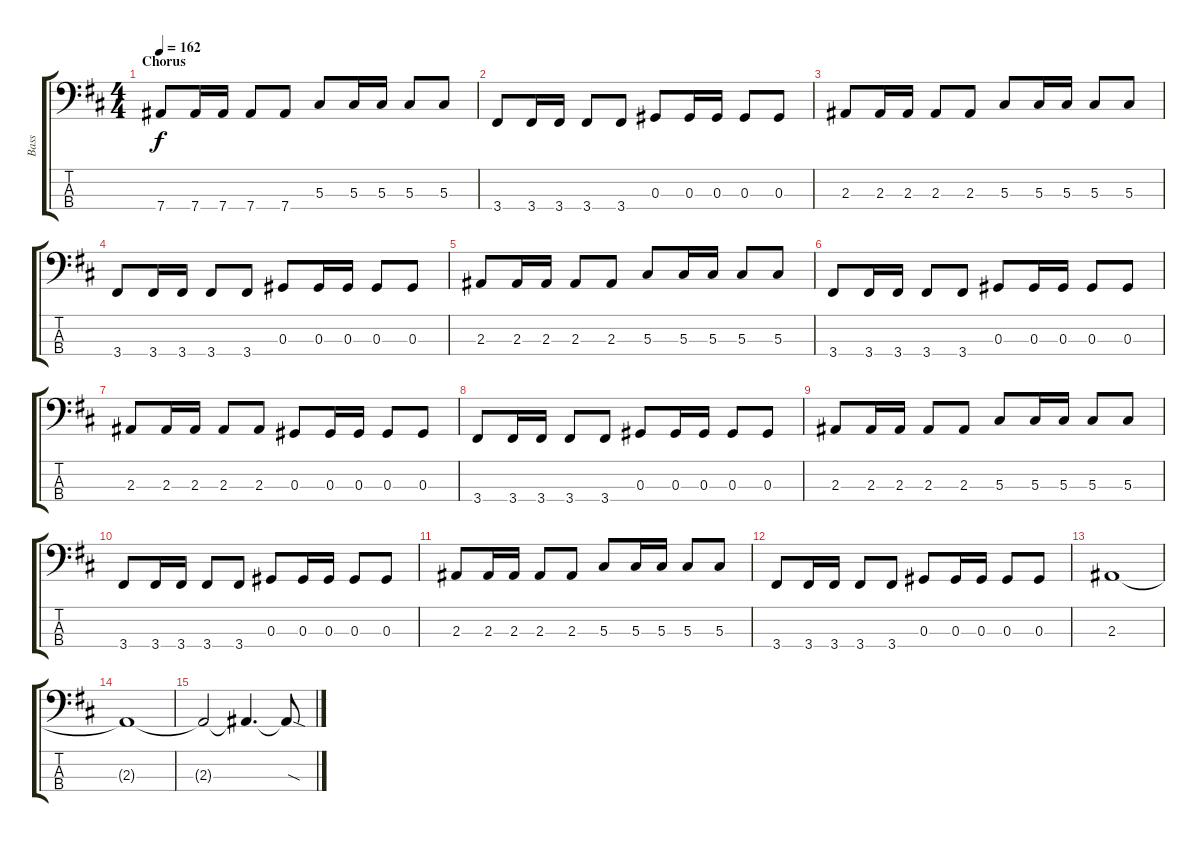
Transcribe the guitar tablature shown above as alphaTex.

\track ("Bass" "Bass") {instrument electricbasspick}
\staff {score tabs}
\tuning (Gb2 Db2 Ab1 Eb1) {hide}
\ts (4 4)
\section ("" "Chorus")
\tempo 162
\clef f4
\ks d
7.4.8{dy f} 7.4.16 7.4.16 7.4.8 7.4.8 5.3.8 5.3.16 5.3.16 5.3.8 5.3.8 |
3.4.8 3.4.16 3.4.16 3.4.8 3.4.8 0.3.8 0.3.16 0.3.16 0.3.8 0.3.8 |
2.3.8 2.3.16 2.3.16 2.3.8 2.3.8 5.3.8 5.3.16 5.3.16 5.3.8 5.3.8 |
3.4.8 3.4.16 3.4.16 3.4.8 3.4.8 0.3.8 0.3.16 0.3.16 0.3.8 0.3.8 |
2.3.8 2.3.16 2.3.16 2.3.8 2.3.8 5.3.8 5.3.16 5.3.16 5.3.8 5.3.8 |
3.4.8 3.4.16 3.4.16 3.4.8 3.4.8 0.3.8 0.3.16 0.3.16 0.3.8 0.3.8 |
2.3.8 2.3.16 2.3.16 2.3.8 2.3.8 0.3.8 0.3.16 0.3.16 0.3.8 0.3.8 |
3.4.8 3.4.16 3.4.16 3.4.8 3.4.8 0.3.8 0.3.16 0.3.16 0.3.8 0.3.8 |
2.3.8 2.3.16 2.3.16 2.3.8 2.3.8 5.3.8 5.3.16 5.3.16 5.3.8 5.3.8 |
3.4.8 3.4.16 3.4.16 3.4.8 3.4.8 0.3.8 0.3.16 0.3.16 0.3.8 0.3.8 |
2.3.8 2.3.16 2.3.16 2.3.8 2.3.8 5.3.8 5.3.16 5.3.16 5.3.8 5.3.8 |
3.4.8 3.4.16 3.4.16 3.4.8 3.4.8 0.3.8 0.3.16 0.3.16 0.3.8 0.3.8 |
2.3.1 |
2.3{t}.1 |
2.3{t}.2 2.3{t}.4{d} 2.3{sod t}.8
